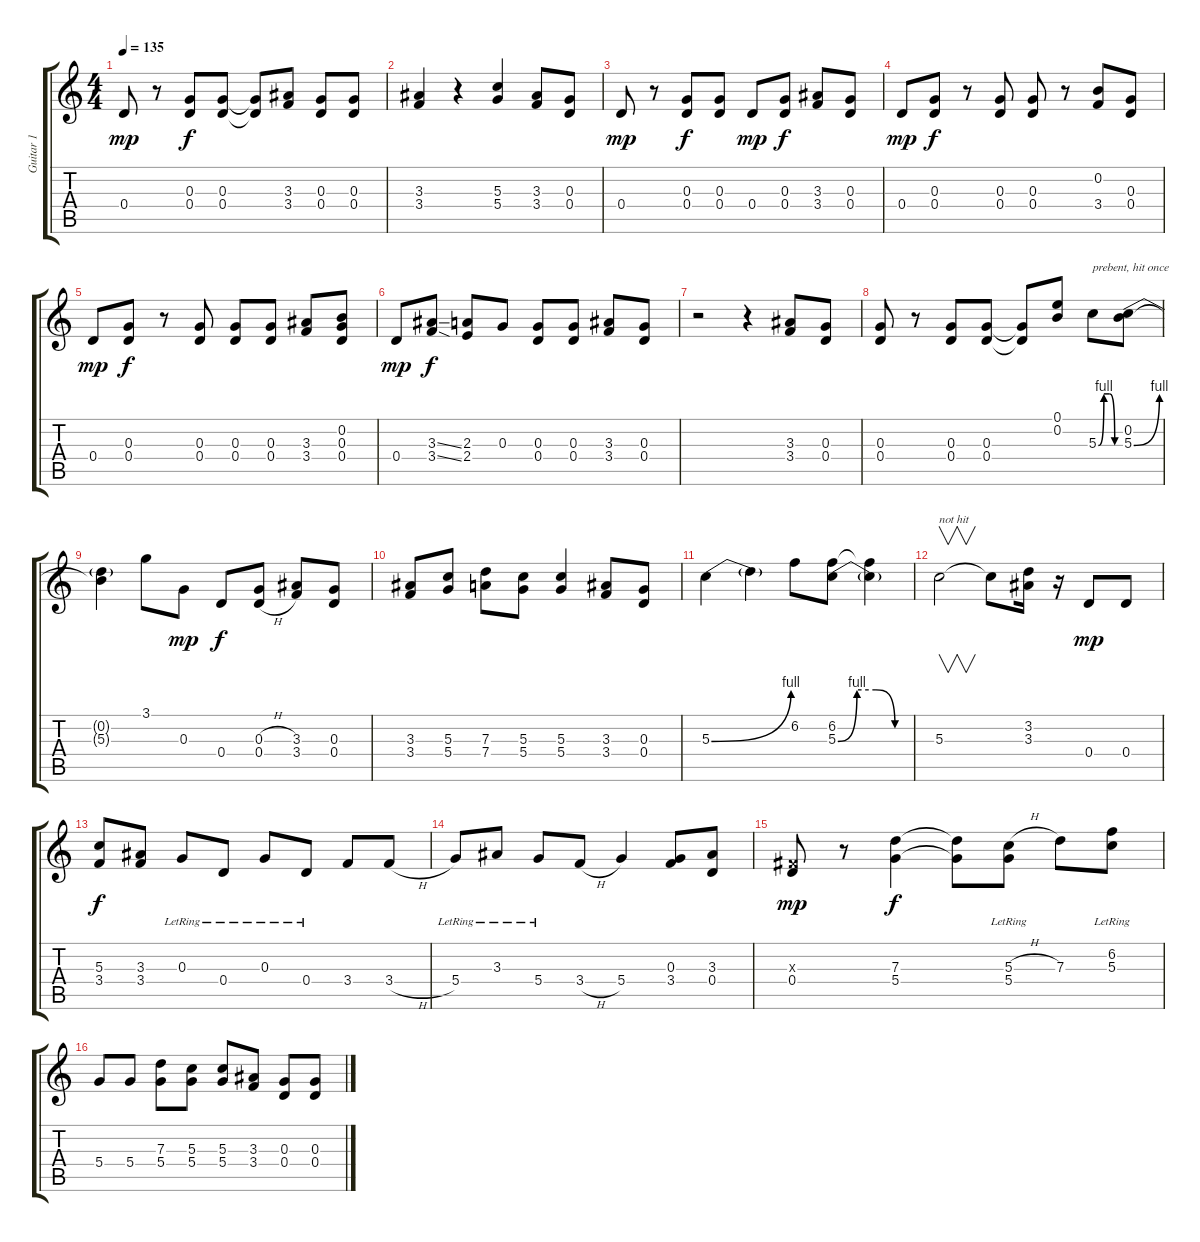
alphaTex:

\track ("Guitar 1" "Guitar 1") {instrument overdrivenguitar}
\staff {score tabs}
\tuning (E4 B3 G3 D3 A2 E2) {hide}
\ts (4 4)
\tempo 135
\clef g2
\ks c
0.4.8{dy mp} r.8 (0.3 0.4).8{dy f} (0.3 0.4).8 (0.3{t} 0.4{t}).8 (3.3 3.4).8 (0.3 0.4).8 (0.3 0.4).8 |
(3.3 3.4).4 r.4 (5.3 5.4).4 (3.3 3.4).8 (0.3 0.4).8 |
0.4.8{dy mp} r.8 (0.3 0.4).8{dy f} (0.3 0.4).8 0.4.8{dy mp} (0.3 0.4).8{dy f} (3.3 3.4).8 (0.3 0.4).8 |
0.4.8{dy mp} (0.3 0.4).8{dy f} r.8 (0.3 0.4).8 (0.3 0.4).8 r.8 (0.2 3.4).8 (0.3 0.4).8 |
0.4.8{dy mp} (0.3 0.4).8{dy f} r.8 (0.3 0.4).8 (0.3 0.4).8 (0.3 0.4).8 (3.3 3.4).8 (0.2 0.3 0.4).8 |
0.4.8{dy mp} (3.3{ss} 3.4{ss}).8{dy f} (2.3 2.4).8 0.3.8 (0.3 0.4).8 (0.3 0.4).8 (3.3 3.4).8 (0.3 0.4).8 |
r.2 r.4 (3.3 3.4).8 (0.3 0.4).8 |
(0.3 0.4).8 r.8 (0.3 0.4).8 (0.3 0.4).8 (0.3{t} 0.4{t}).8 (0.1 0.2).8 5.3{be (custom 0 0 15 4 30 4 45 0 60 0)}.8{txt "prebent, hit once"} (0.2 5.3{be (bend 0 0 60 4)}).8 |
(0.2{t} 5.3{t}).4 3.1.8 0.3.8{dy mp} 0.4.8{dy f} (0.3{h} 0.4{h}).8 (3.3 3.4).8 (0.3 0.4).8 |
(3.3 3.4).8 (5.3 5.4).8 (7.3 7.4).8 (5.3 5.4).8 (5.3 5.4).4 (3.3 3.4).8 (0.3 0.4).8 |
5.3{be (bend 0 0 60 4)}.4 5.3{t}.4 6.2.8 (6.2 5.3{be (custom 0 0 15 4 30 4 45 0 60 0)}).8 (6.2{t} 5.3{t}).4 |
5.3.2{v txt "not hit"} 5.3{t}.8 (3.2 3.3).16 r.16 0.4.8{dy mp} 0.4.8 |
(5.3 3.4).8{dy f} (3.3 3.4).8 0.3{lr}.8 0.4{lr}.8 0.3{lr}.8 0.4{lr}.8 3.4.8 3.4{h}.8 |
5.4{lr}.8 3.3{lr}.8 5.4{lr}.8 3.4{h}.8 5.4.4 (0.3 3.4).8 (3.3 0.4).8 |
(-1.3{x} 0.4).8{dy mp} r.8 (7.3 5.4).4{dy f} (7.3{t} 5.4{t}).8 (5.3{h} 5.4{lr}).8 7.3.8 (6.2{lr} 5.3{lr}).8 |
5.4.8 5.4.8 (7.3 5.4).8 (5.3 5.4).8 (5.3 5.4).8 (3.3 3.4).8 (0.3 0.4).8 (0.3 0.4).8
